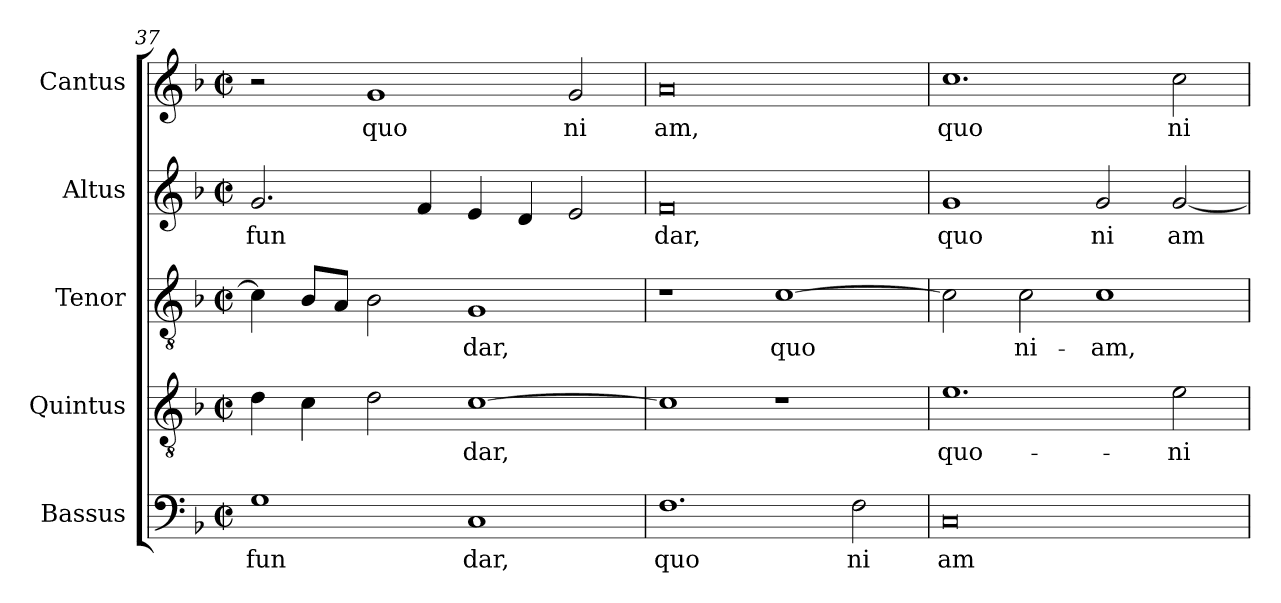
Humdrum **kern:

**kern	**text	**kern	**text	**kern	**text	**kern	**text	**kern	**text
*part5	*part5	*part4	*part4	*part3	*part3	*part2	*part2	*part1	*part1
*staff5	*staff5	*staff4	*staff4	*staff3	*staff3	*staff2	*staff2	*staff1	*staff1
*I"Bassus	*	*I"Quintus	*	*I"Tenor	*	*I"Altus	*	*I"Cantus	*
*clefF4	*	*clefGv2	*	*clefGv2	*	*clefG2	*	*clefG2	*
*k[b-]	*	*k[b-]	*	*k[b-]	*	*k[b-]	*	*k[b-]	*
*F:	*	*F:	*	*F:	*	*F:	*	*F:	*
*M2/2	*	*M2/2	*	*M2/2	*	*M2/2	*	*M2/2	*
*met(c|)	*	*met(c|)	*	*met(c|)	*	*met(c|)	*	*met(c|)	*
=37	=37	=37	=37	=37	=37	=37	=37	=37	=37
!	!LO:LY:b:cj	!	!LO:LY:b:cj	!	!LO:LY:b:cj	!	!LO:LY:b:cj	!	!
1G	fun	4d\	--	4c\]	--	2.g/	fun	2r	.
!	!	!	!LO:LY:b:cj	!	!LO:LY:b:cj	!	!	!	!
.	.	4c\	--	8B-/L	--	.	.	.	.
!	!	!	!	!	!LO:LY:b:cj	!	!	!	!
.	.	.	.	8A/J	--	.	.	.	.
!	!	!	!LO:LY:b:cj	!	!LO:LY:b:cj	!	!	!	!LO:LY:b:cj
.	.	2d\	--	2B-\	--	.	.	1g	quo
!	!	!	!	!	!	!	!LO:LY:b:cj	!	!
.	.	.	.	.	.	4f/	.	.	.
!	!LO:LY:b:cj	!	!LO:LY:b:cj	!	!LO:LY:b:cj	!	!LO:LY:b:cj	!	!
1C	dar,	[>1c	-dar,	1G	-dar,	4e/	.	.	.
!	!	!	!	!	!	!	!LO:LY:b:cj	!	!
.	.	.	.	.	.	4d/	.	.	.
!	!	!	!	!	!	!	!LO:LY:b:cj	!	!LO:LY:b:cj
.	.	.	.	.	.	2e/	.	2g/	ni
=38	=38	=38	=38	=38	=38	=38	=38	=38	=38
!	!LO:LY:b:cj	!	!LO:LY:b:cj	!	!	!	!LO:LY:b:cj	!	!LO:LY:b:cj
1.F	quo	1c]	.	1r	.	0f	dar,	0a	am,
!	!	!	!	!	!LO:LY:b:cj	!	!	!	!
.	.	1r	.	[>1c	quo-	.	.	.	.
!	!LO:LY:b:cj	!	!	!	!	!	!	!	!
2F\	ni	.	.	.	.	.	.	.	.
=39	=39	=39	=39	=39	=39	=39	=39	=39	=39
!	!LO:LY:b:cj	!	!LO:LY:b:cj	!	!LO:LY:b:cj	!	!LO:LY:b:cj	!	!LO:LY:b:cj
0C	am	1.e	quo-	2c\]	--	1g	quo	1.cc	quo
!	!	!	!	!	!LO:LY:b:cj	!	!	!	!
.	.	.	.	2c\	-ni-	.	.	.	.
!	!	!	!	!	!LO:LY:b:cj	!	!LO:LY:b:cj	!	!
.	.	.	.	1c	-am,	2g/	ni	.	.
!	!	!	!LO:LY:b:cj	!	!	!	!LO:LY:b:cj	!	!LO:LY:b:cj
.	.	2e\	-ni-	.	.	[<2g/	am	2cc\	ni
=	=	=	=	=	=	=	=	=	=
*-	*-	*-	*-	*-	*-	*-	*-	*-	*-
